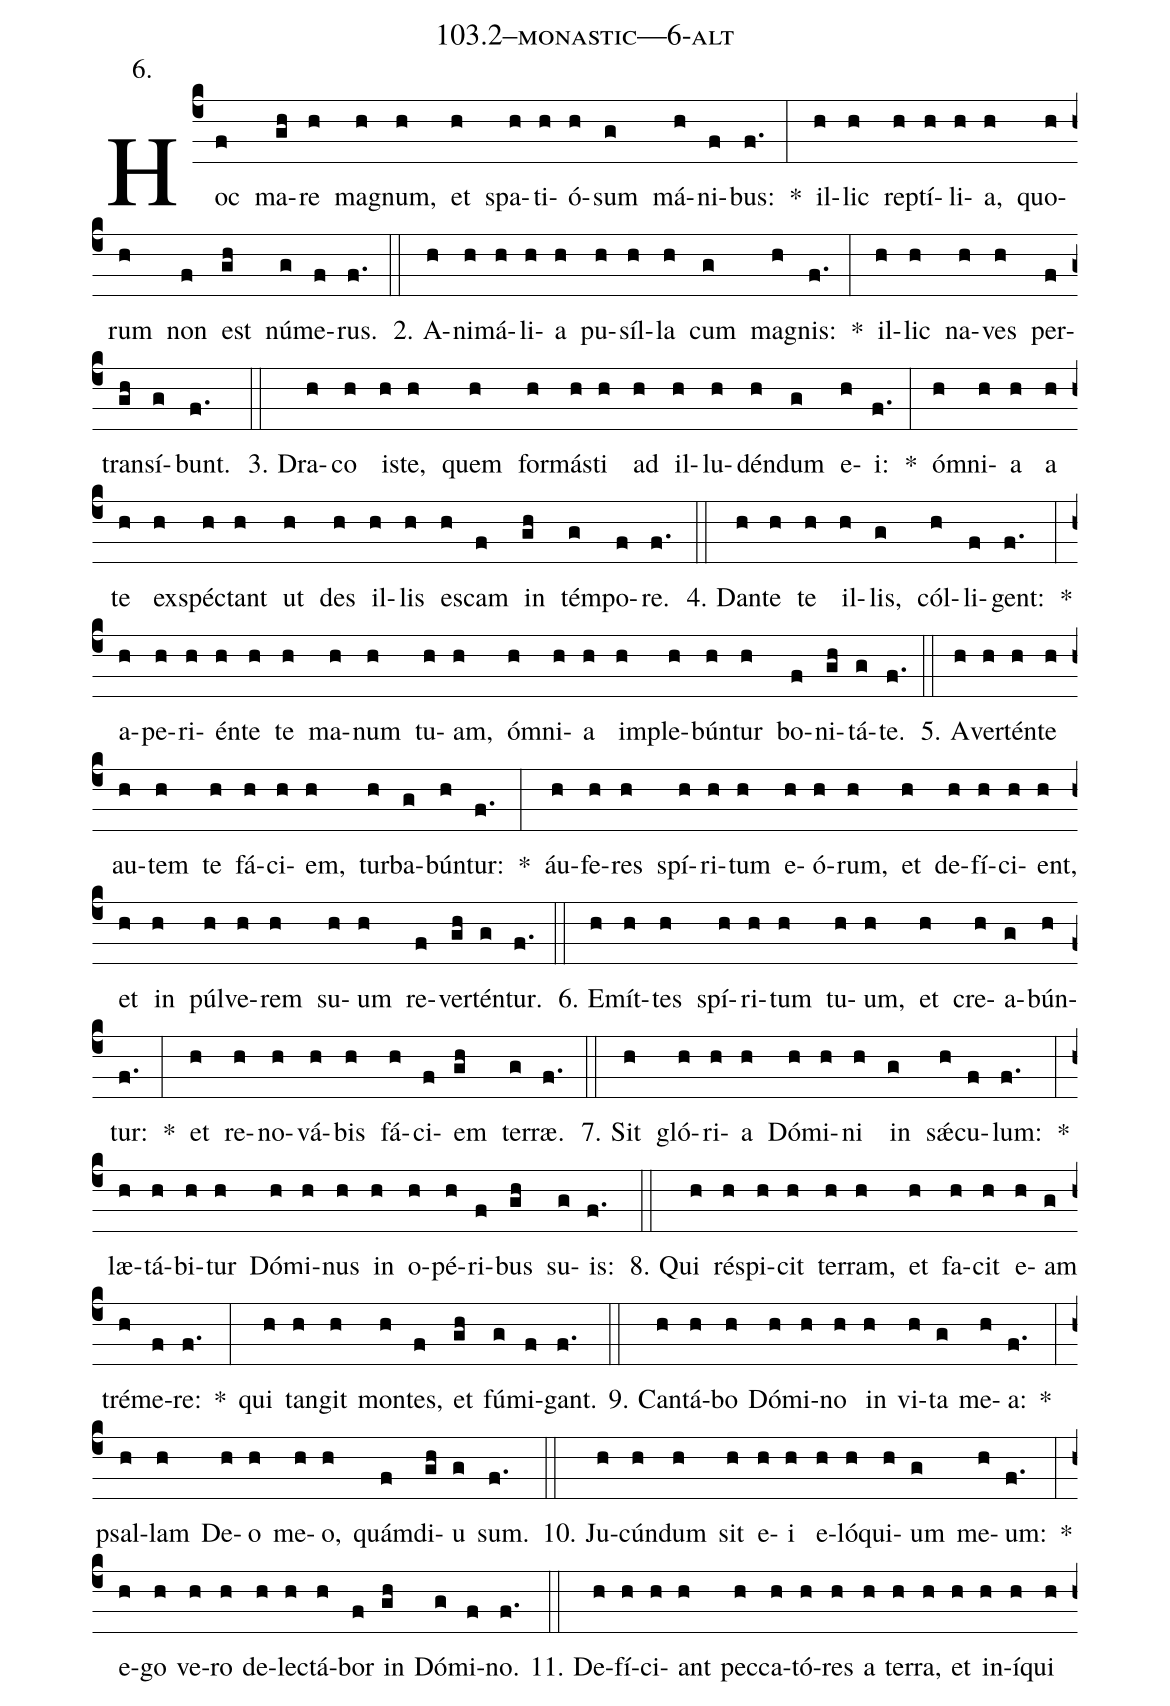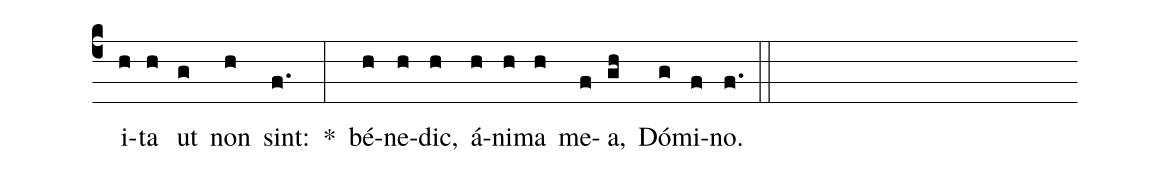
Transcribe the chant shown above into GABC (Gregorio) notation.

name: 103.2--monastic---6-alt;
annotation: 6.;
%%
(c4)Hoc(f) ma(gh)re(h) ma(h)gnum,(h) et(h) spa(h)ti(h)ó(h)sum(g) má(h)ni(f)bus:(f.) *(:) il(h)lic(h) rep(h)tí(h)li(h)a,(h) quo(h)rum(h) non(f) est(gh) nú(g)me(f)rus.(f.) (::)
2. A(h)ni(h)má(h)li(h)a(h) pu(h)síl(h)la(h) cum(g) ma(h)gnis:(f.) *(:) il(h)lic(h) na(h)ves(h) per(f)trans(gh)í(g)bunt.(f.) (::)
3. Dra(h)co(h) is(h)te,(h) quem(h) for(h)más(h)ti(h) ad(h) il(h)lu(h)dén(h)dum(g) e(h)i:(f.) *(:) óm(h)ni(h)a(h) a(h) te(h) ex(h)spéc(h)tant(h) ut(h) des(h) il(h)lis(h) es(h)cam(f) in(gh) tém(g)po(f)re.(f.) (::)
4. Dan(h)te(h) te(h) il(h)lis,(g) cól(h)li(f)gent:(f.) *(:) a(h)pe(h)ri(h)én(h)te(h) te(h) ma(h)num(h) tu(h)am,(h) óm(h)ni(h)a(h) im(h)ple(h)bún(h)tur(h) bo(f)ni(gh)tá(g)te.(f.) (::)
5. A(h)ver(h)tén(h)te(h) au(h)tem(h) te(h) fá(h)ci(h)em,(h) tur(h)ba(g)bún(h)tur:(f.) *(:) áu(h)fe(h)res(h) spí(h)ri(h)tum(h) e(h)ó(h)rum,(h) et(h) de(h)fí(h)ci(h)ent,(h) et(h) in(h) púl(h)ve(h)rem(h) su(h)um(h) re(f)ver(gh)tén(g)tur.(f.) (::)
6. E(h)mít(h)tes(h) spí(h)ri(h)tum(h) tu(h)um,(h) et(h) cre(h)a(g)bún(h)tur:(f.) *(:) et(h) re(h)no(h)vá(h)bis(h) fá(h)ci(f)em(gh) ter(g)ræ.(f.) (::)
7. Sit(h) gló(h)ri(h)a(h) Dó(h)mi(h)ni(h) in(g) sǽ(h)cu(f)lum:(f.) *(:) læ(h)tá(h)bi(h)tur(h) Dó(h)mi(h)nus(h) in(h) o(h)pé(h)ri(f)bus(gh) su(g)is:(f.) (::)
8. Qui(h) ré(h)spi(h)cit(h) ter(h)ram,(h) et(h) fa(h)cit(h) e(h)am(g) tré(h)me(f)re:(f.) *(:) qui(h) tan(h)git(h) mon(h)tes,(f) et(gh) fú(g)mi(f)gant.(f.) (::)
9. Can(h)tá(h)bo(h) Dó(h)mi(h)no(h) in(h) vi(h)ta(g) me(h)a:(f.) *(:) psal(h)lam(h) De(h)o(h) me(h)o,(h) quám(f)di(gh)u(g) sum.(f.) (::)
10. Ju(h)cún(h)dum(h) sit(h) e(h)i(h) e(h)ló(h)qui(h)um(g) me(h)um:(f.) *(:) e(h)go(h) ve(h)ro(h) de(h)lec(h)tá(h)bor(f) in(gh) Dó(g)mi(f)no.(f.) (::)
11. De(h)fí(h)ci(h)ant(h) pec(h)ca(h)tó(h)res(h) a(h) ter(h)ra,(h) et(h) in(h)í(h)qui(h) i(h)ta(h) ut(g) non(h) sint:(f.) *(:) bé(h)ne(h)dic,(h) á(h)ni(h)ma(h) me(f)a,(gh) Dó(g)mi(f)no.(f.) (::)
